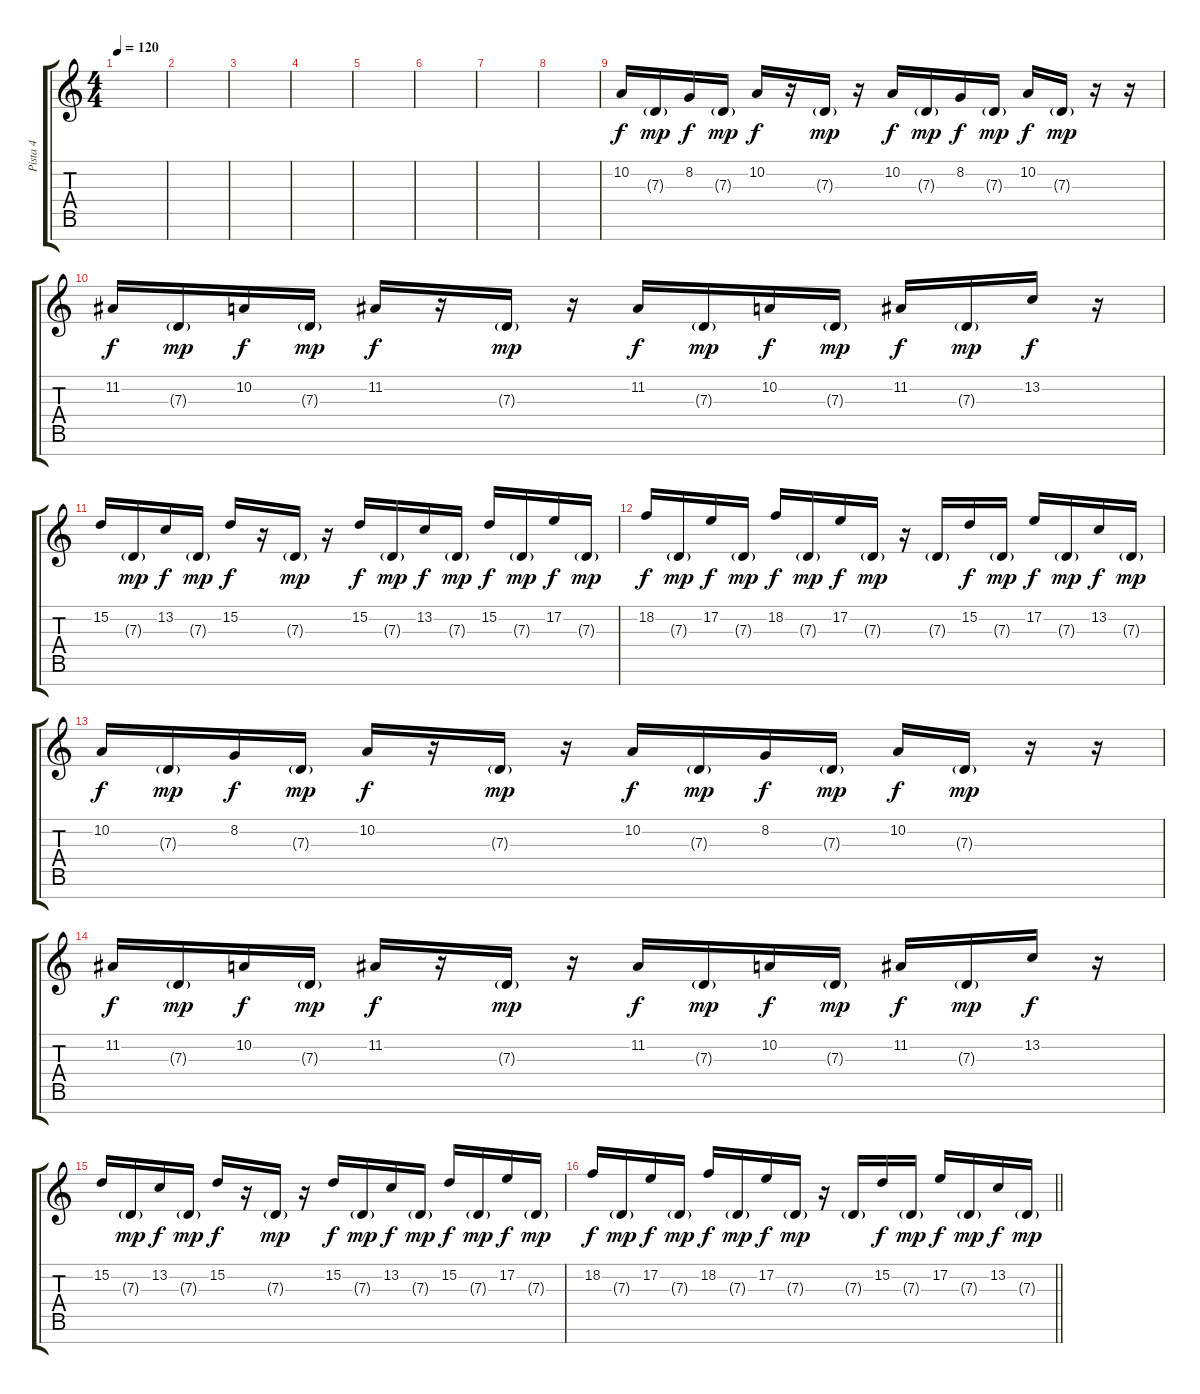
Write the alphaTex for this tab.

\track ("Pista 4" "Pista 4") {instrument stringensemble2}
\staff {score tabs}
\tuning (E4 B3 G3 D3 A2 E2 B1) {hide}
\ts (4 4)
\tempo 120
\clef g2
\ks c
|
|
|
|
|
|
|
|
10.2.16 7.3{g}.16{dy mp} 8.2.16{dy f} 7.3{g}.16{dy mp} 10.2.16{dy f} r.16 7.3{g}.16{dy mp} r.16 10.2.16{dy f} 7.3{g}.16{dy mp} 8.2.16{dy f} 7.3{g}.16{dy mp} 10.2.16{dy f} 7.3{g}.16{dy mp} r.16 r.16 |
11.2.16{dy f} 7.3{g}.16{dy mp} 10.2.16{dy f} 7.3{g}.16{dy mp} 11.2.16{dy f} r.16 7.3{g}.16{dy mp} r.16 11.2.16{dy f} 7.3{g}.16{dy mp} 10.2.16{dy f} 7.3{g}.16{dy mp} 11.2.16{dy f} 7.3{g}.16{dy mp} 13.2.16{dy f} r.16 |
15.2.16 7.3{g}.16{dy mp} 13.2.16{dy f} 7.3{g}.16{dy mp} 15.2.16{dy f} r.16 7.3{g}.16{dy mp} r.16 15.2.16{dy f} 7.3{g}.16{dy mp} 13.2.16{dy f} 7.3{g}.16{dy mp} 15.2.16{dy f} 7.3{g}.16{dy mp} 17.2.16{dy f} 7.3{g}.16{dy mp} |
18.2.16{dy f} 7.3{g}.16{dy mp} 17.2.16{dy f} 7.3{g}.16{dy mp} 18.2.16{dy f} 7.3{g}.16{dy mp} 17.2.16{dy f} 7.3{g}.16{dy mp} r.16 7.3{g}.16 15.2.16{dy f} 7.3{g}.16{dy mp} 17.2.16{dy f} 7.3{g}.16{dy mp} 13.2.16{dy f} 7.3{g}.16{dy mp} |
10.2.16{dy f} 7.3{g}.16{dy mp} 8.2.16{dy f} 7.3{g}.16{dy mp} 10.2.16{dy f} r.16 7.3{g}.16{dy mp} r.16 10.2.16{dy f} 7.3{g}.16{dy mp} 8.2.16{dy f} 7.3{g}.16{dy mp} 10.2.16{dy f} 7.3{g}.16{dy mp} r.16 r.16 |
11.2.16{dy f} 7.3{g}.16{dy mp} 10.2.16{dy f} 7.3{g}.16{dy mp} 11.2.16{dy f} r.16 7.3{g}.16{dy mp} r.16 11.2.16{dy f} 7.3{g}.16{dy mp} 10.2.16{dy f} 7.3{g}.16{dy mp} 11.2.16{dy f} 7.3{g}.16{dy mp} 13.2.16{dy f} r.16 |
15.2.16 7.3{g}.16{dy mp} 13.2.16{dy f} 7.3{g}.16{dy mp} 15.2.16{dy f} r.16 7.3{g}.16{dy mp} r.16 15.2.16{dy f} 7.3{g}.16{dy mp} 13.2.16{dy f} 7.3{g}.16{dy mp} 15.2.16{dy f} 7.3{g}.16{dy mp} 17.2.16{dy f} 7.3{g}.16{dy mp} |
\barLineRight lightlight
18.2.16{dy f} 7.3{g}.16{dy mp} 17.2.16{dy f} 7.3{g}.16{dy mp} 18.2.16{dy f} 7.3{g}.16{dy mp} 17.2.16{dy f} 7.3{g}.16{dy mp} r.16 7.3{g}.16 15.2.16{dy f} 7.3{g}.16{dy mp} 17.2.16{dy f} 7.3{g}.16{dy mp} 13.2.16{dy f} 7.3{g}.16{dy mp}
